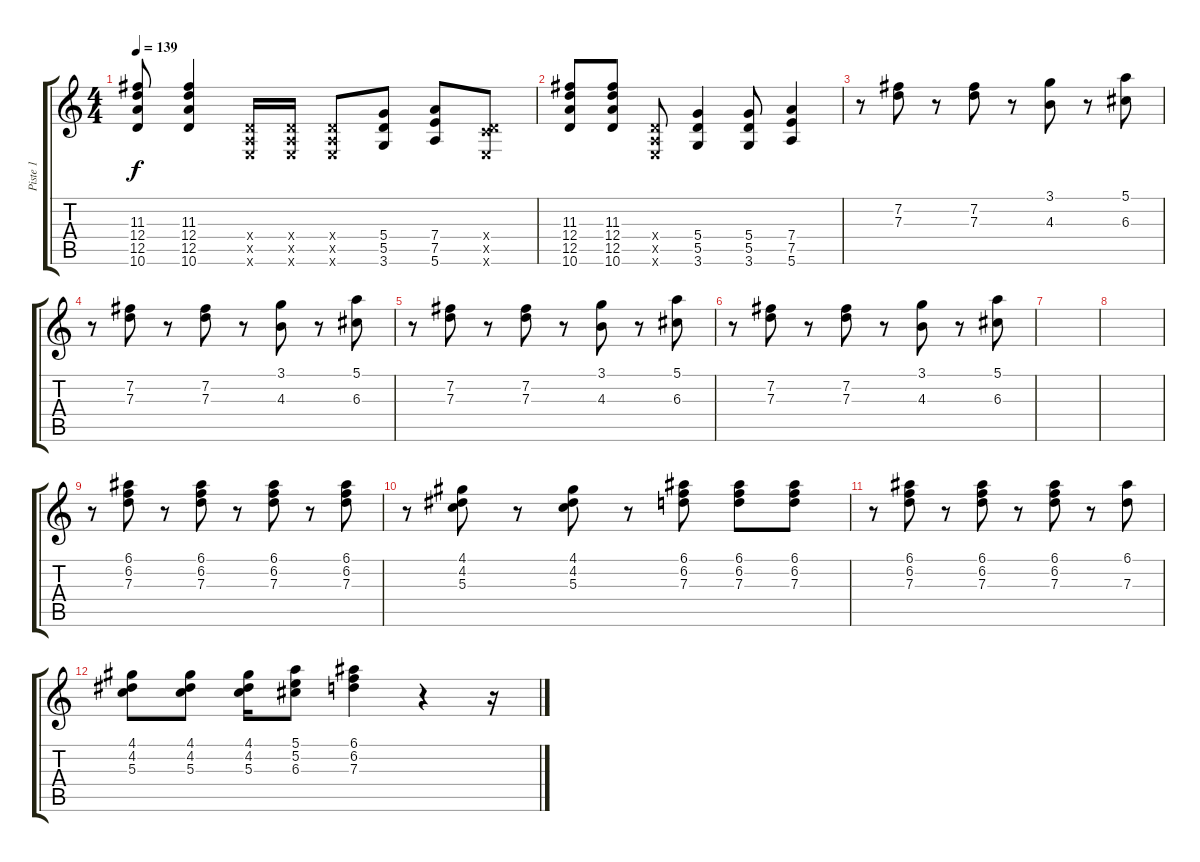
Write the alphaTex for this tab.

\track ("Piste 1" "Piste 1") {instrument distortionguitar}
\staff {score tabs}
\tuning (E4 B3 G3 D3 A2 E2) {hide}
\ts (4 4)
\tempo 139
\clef g2
\ks c
(11.3 12.4 12.5 10.6).8{dy f} (11.3 12.4 12.5 10.6).4 (0.4{x} 0.5{x} 0.6{x}).16 (0.4{x} 0.5{x} 0.6{x}).16 (0.4{x} 0.5{x} 0.6{x}).8 (5.4 5.5 3.6).8 (7.4 7.5 5.6).8 (0.4{x} 3.5{x} 0.6{x}).8 |
(11.3 12.4 12.5 10.6).8 (11.3 12.4 12.5 10.6).8 (0.4{x} 0.5{x} 0.6{x}).8 (5.4 5.5 3.6).4 (5.4 5.5 3.6).8 (7.4 7.5 5.6).4 |
r.8 (7.2 7.3).8 r.8 (7.2 7.3).8 r.8 (3.1 4.3).8 r.8 (5.1 6.3).8 |
r.8 (7.2 7.3).8 r.8 (7.2 7.3).8 r.8 (3.1 4.3).8 r.8 (5.1 6.3).8 |
r.8 (7.2 7.3).8 r.8 (7.2 7.3).8 r.8 (3.1 4.3).8 r.8 (5.1 6.3).8 |
r.8 (7.2 7.3).8 r.8 (7.2 7.3).8 r.8 (3.1 4.3).8 r.8 (5.1 6.3).8 |
|
|
r.8 (6.1 6.2 7.3).8 r.8 (6.1 6.2 7.3).8 r.8 (6.1 6.2 7.3).8 r.8 (6.1 6.2 7.3).8 |
r.8 (4.1 4.2 5.3).8 r.8 (4.1 4.2 5.3).8 r.8 (6.1 6.2 7.3).8 (6.1 6.2 7.3).8 (6.1 6.2 7.3).8 |
r.8 (6.1 6.2 7.3).8 r.8 (6.1 6.2 7.3).8 r.8 (6.1 6.2 7.3).8 r.8 (6.1 7.3).8 |
(4.1 4.2 5.3).8 (4.1 4.2 5.3).8 (4.1 4.2 5.3).16 (5.1 5.2 6.3).8 (6.1 6.2 7.3).4 r.4 r.16
